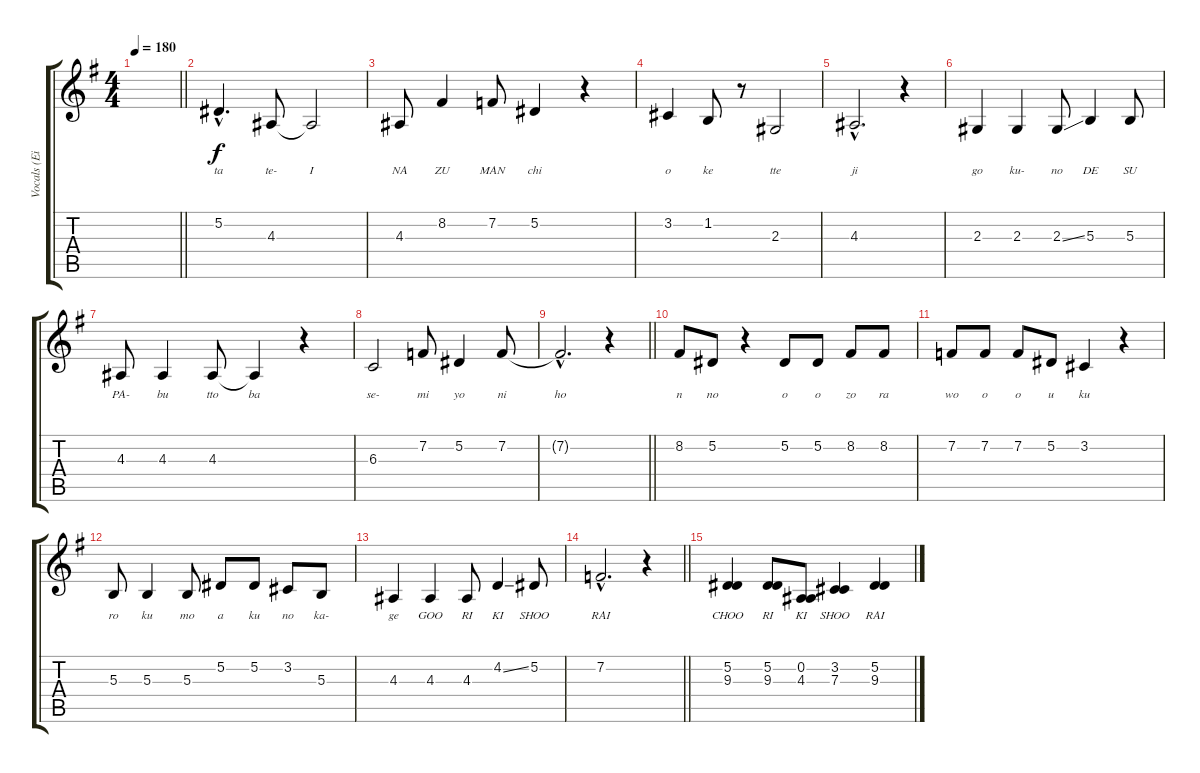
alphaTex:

\track ("Vocals (Eizo)" "Vocals (Ei") {instrument flute}
\staff {score tabs}
\tuning (Eb4 Bb3 Gb3 Db3 Ab2 Eb2) {hide}
\ts (4 4)
\tempo 180
\clef g2
\barLineRight lightlight
\ks g
|
5.2{hac}.4{d lyrics (0 "ta") lyrics (1 "") lyrics (2 "") lyrics (3 "") lyrics (4 "")} 4.3.8{lyrics (0 "te-") lyrics (1 "") lyrics (2 "") lyrics (3 "") lyrics (4 "")} 4.3{t}.2{lyrics (0 "I") lyrics (1 "") lyrics (2 "") lyrics (3 "") lyrics (4 "")} |
4.3.8{lyrics (0 "NA") lyrics (1 "") lyrics (2 "") lyrics (3 "") lyrics (4 "")} 8.2.4{lyrics (0 "ZU") lyrics (1 "") lyrics (2 "") lyrics (3 "") lyrics (4 "")} 7.2.8{lyrics (0 "MAN") lyrics (1 "") lyrics (2 "") lyrics (3 "") lyrics (4 "")} 5.2.4{lyrics (0 "chi") lyrics (1 "") lyrics (2 "") lyrics (3 "") lyrics (4 "")} r.4 |
3.2.4{lyrics (0 "o") lyrics (1 "") lyrics (2 "") lyrics (3 "") lyrics (4 "")} 1.2.8{lyrics (0 "ke") lyrics (1 "") lyrics (2 "") lyrics (3 "") lyrics (4 "")} r.8 2.3.2{lyrics (0 "tte") lyrics (1 "") lyrics (2 "") lyrics (3 "") lyrics (4 "")} |
4.3{hac}.2{d lyrics (0 "ji") lyrics (1 "") lyrics (2 "") lyrics (3 "") lyrics (4 "")} r.4 |
2.3.4{lyrics (0 "go") lyrics (1 "") lyrics (2 "") lyrics (3 "") lyrics (4 "")} 2.3.4{lyrics (0 "ku-") lyrics (1 "") lyrics (2 "") lyrics (3 "") lyrics (4 "")} 2.3{ss}.8{lyrics (0 "no") lyrics (1 "") lyrics (2 "") lyrics (3 "") lyrics (4 "")} 5.3.4{lyrics (0 "DE") lyrics (1 "") lyrics (2 "") lyrics (3 "") lyrics (4 "")} 5.3.8{lyrics (0 "SU") lyrics (1 "") lyrics (2 "") lyrics (3 "") lyrics (4 "")} |
4.3.8{lyrics (0 "PA-") lyrics (1 "") lyrics (2 "") lyrics (3 "") lyrics (4 "")} 4.3.4{lyrics (0 "bu") lyrics (1 "") lyrics (2 "") lyrics (3 "") lyrics (4 "")} 4.3.8{lyrics (0 "tto") lyrics (1 "") lyrics (2 "") lyrics (3 "") lyrics (4 "")} 4.3{t}.4{lyrics (0 "ba") lyrics (1 "") lyrics (2 "") lyrics (3 "") lyrics (4 "")} r.4 |
6.3.2{lyrics (0 "se-") lyrics (1 "") lyrics (2 "") lyrics (3 "") lyrics (4 "")} 7.2.8{lyrics (0 "mi") lyrics (1 "") lyrics (2 "") lyrics (3 "") lyrics (4 "")} 5.2.4{lyrics (0 "yo") lyrics (1 "") lyrics (2 "") lyrics (3 "") lyrics (4 "")} 7.2.8{lyrics (0 "ni") lyrics (1 "") lyrics (2 "") lyrics (3 "") lyrics (4 "")} |
\barLineRight lightlight
7.2{hac t}.2{d lyrics (0 "ho") lyrics (1 "") lyrics (2 "") lyrics (3 "") lyrics (4 "")} r.4 |
8.2.8{lyrics (0 "n") lyrics (1 "") lyrics (2 "") lyrics (3 "") lyrics (4 "")} 5.2.8{lyrics (0 "no") lyrics (1 "") lyrics (2 "") lyrics (3 "") lyrics (4 "")} r.4 5.2.8{lyrics (0 "o") lyrics (1 "") lyrics (2 "") lyrics (3 "") lyrics (4 "")} 5.2.8{lyrics (0 "o") lyrics (1 "") lyrics (2 "") lyrics (3 "") lyrics (4 "")} 8.2.8{lyrics (0 "zo") lyrics (1 "") lyrics (2 "") lyrics (3 "") lyrics (4 "")} 8.2.8{lyrics (0 "ra") lyrics (1 "") lyrics (2 "") lyrics (3 "") lyrics (4 "")} |
7.2.8{lyrics (0 "wo") lyrics (1 "") lyrics (2 "") lyrics (3 "") lyrics (4 "")} 7.2.8{lyrics (0 "o") lyrics (1 "") lyrics (2 "") lyrics (3 "") lyrics (4 "")} 7.2.8{lyrics (0 "o") lyrics (1 "") lyrics (2 "") lyrics (3 "") lyrics (4 "")} 5.2.8{lyrics (0 "u") lyrics (1 "") lyrics (2 "") lyrics (3 "") lyrics (4 "")} 3.2.4{lyrics (0 "ku") lyrics (1 "") lyrics (2 "") lyrics (3 "") lyrics (4 "")} r.4 |
5.3.8{lyrics (0 "ro") lyrics (1 "") lyrics (2 "") lyrics (3 "") lyrics (4 "")} 5.3.4{lyrics (0 "ku") lyrics (1 "") lyrics (2 "") lyrics (3 "") lyrics (4 "")} 5.3.8{lyrics (0 "mo") lyrics (1 "") lyrics (2 "") lyrics (3 "") lyrics (4 "")} 5.2.8{lyrics (0 "a") lyrics (1 "") lyrics (2 "") lyrics (3 "") lyrics (4 "")} 5.2.8{lyrics (0 "ku") lyrics (1 "") lyrics (2 "") lyrics (3 "") lyrics (4 "")} 3.2.8{lyrics (0 "no") lyrics (1 "") lyrics (2 "") lyrics (3 "") lyrics (4 "")} 5.3.8{lyrics (0 "ka-") lyrics (1 "") lyrics (2 "") lyrics (3 "") lyrics (4 "")} |
4.3.4{lyrics (0 "ge") lyrics (1 "") lyrics (2 "") lyrics (3 "") lyrics (4 "")} 4.3.4{lyrics (0 "GOO") lyrics (1 "") lyrics (2 "") lyrics (3 "") lyrics (4 "")} 4.3.8{lyrics (0 "RI") lyrics (1 "") lyrics (2 "") lyrics (3 "") lyrics (4 "")} 4.2{ss}.4{lyrics (0 "KI") lyrics (1 "") lyrics (2 "") lyrics (3 "") lyrics (4 "")} 5.2.8{lyrics (0 "SHOO") lyrics (1 "") lyrics (2 "") lyrics (3 "") lyrics (4 "")} |
\barLineRight lightlight
7.2{hac}.2{d lyrics (0 "RAI") lyrics (1 "") lyrics (2 "") lyrics (3 "") lyrics (4 "")} r.4 |
(5.2 9.3).4{lyrics (0 "CHOO") lyrics (1 "") lyrics (2 "") lyrics (3 "") lyrics (4 "")} (5.2 9.3).8{lyrics (0 "RI") lyrics (1 "") lyrics (2 "") lyrics (3 "") lyrics (4 "")} (0.2 4.3).8{lyrics (0 "KI") lyrics (1 "") lyrics (2 "") lyrics (3 "") lyrics (4 "")} (3.2 7.3).4{lyrics (0 "SHOO") lyrics (1 "") lyrics (2 "") lyrics (3 "") lyrics (4 "")} (5.2 9.3).4{lyrics (0 "RAI") lyrics (1 "") lyrics (2 "") lyrics (3 "") lyrics (4 "")}
